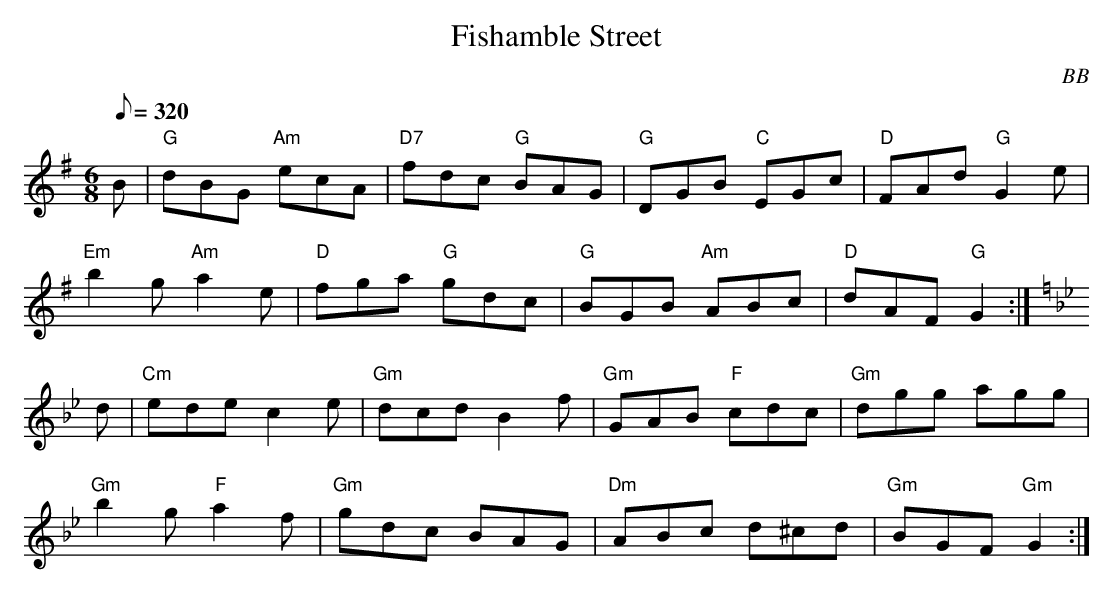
X:1
T: Fishamble Street
C: BB
Q: 1/8=320
M: 6/8
L: 1/8
K: G
B |"G"dBG "Am"ecA | "D7"fdc "G"BAG | "G"DGB "C"EGc | "D"FAd "G"G2 e |
"Em"b2 g "Am"a2 e | "D"fga "G"gdc | "G"BGB "Am"ABc | "D"dAF "G"G2 :|
[K:Gm] d | "Cm"ede c2 e | "Gm"dcd B2 f | "Gm"GAB "F"cdc | "Gm"dgg agg |
"Gm"b2 g "F"a2 f | "Gm"gdc BAG | "Dm"ABc d^cd |"Gm"BGF "Gm"G2 :|
